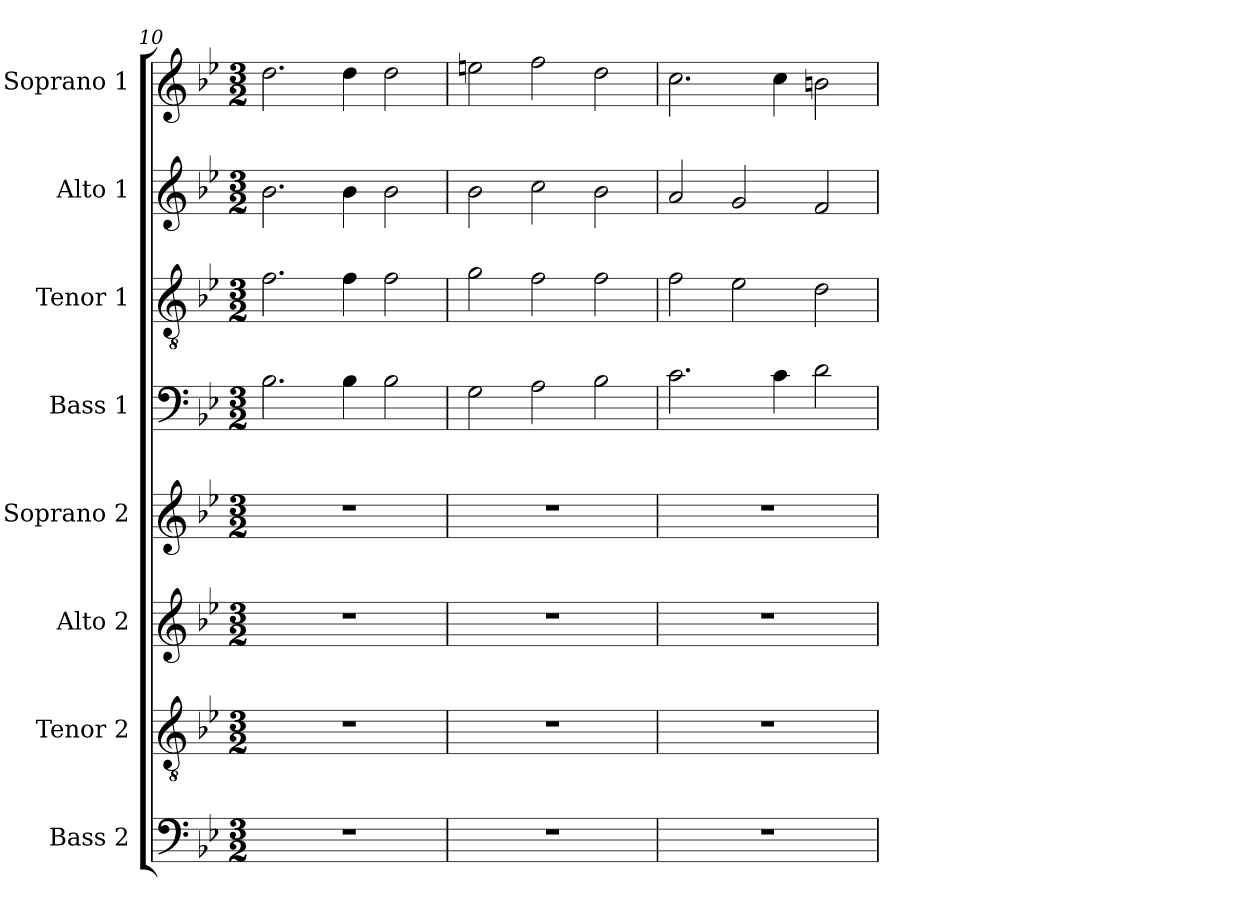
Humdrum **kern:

**kern	**kern	**kern	**kern	**kern	**kern	**kern	**kern
*part8	*part7	*part6	*part5	*part4	*part3	*part2	*part1
*staff8	*staff7	*staff6	*staff5	*staff4	*staff3	*staff2	*staff1
*I"Bass 2	*I"Tenor 2	*I"Alto 2	*I"Soprano 2	*I"Bass 1	*I"Tenor 1	*I"Alto 1	*I"Soprano 1
*I'B. 2	*I'T. 2	*I'A. 2	*I'S. 2	*I'B. 1	*I'T. 1	*I'A. 1	*I'S. 1
*clefF4	*clefGv2	*clefG2	*clefG2	*clefF4	*clefGv2	*clefG2	*clefG2
*k[b-e-]	*k[b-e-]	*k[b-e-]	*k[b-e-]	*k[b-e-]	*k[b-e-]	*k[b-e-]	*k[b-e-]
*M3/2	*M3/2	*M3/2	*M3/2	*M3/2	*M3/2	*M3/2	*M3/2
=10	=10	=10	=10	=10	=10	=10	=10
1.r	1.r	1.r	1.r	2.B-\	2.f\	2.b-\	2.dd\
.	.	.	.	4B-\	4f\	4b-\	4dd\
.	.	.	.	2B-\	2f\	2b-\	2dd\
=11	=11	=11	=11	=11	=11	=11	=11
1.r	1.r	1.r	1.r	2G\	2g\	2b-\	2een\
.	.	.	.	2A\	2f\	2cc\	2ff\
.	.	.	.	2B-\	2f\	2b-\	2dd\
!!LO:PB:g=z
=12	=12	=12	=12	=12	=12	=12	=12
1.r	1.r	1.r	1.r	2.c\	2f\	2a/	2.cc\
.	.	.	.	.	2e-\	2g/	.
.	.	.	.	4c\	.	.	4cc\
.	.	.	.	2d\	2d\	2f/	2bn\
=	=	=	=	=	=	=	=
*-	*-	*-	*-	*-	*-	*-	*-
